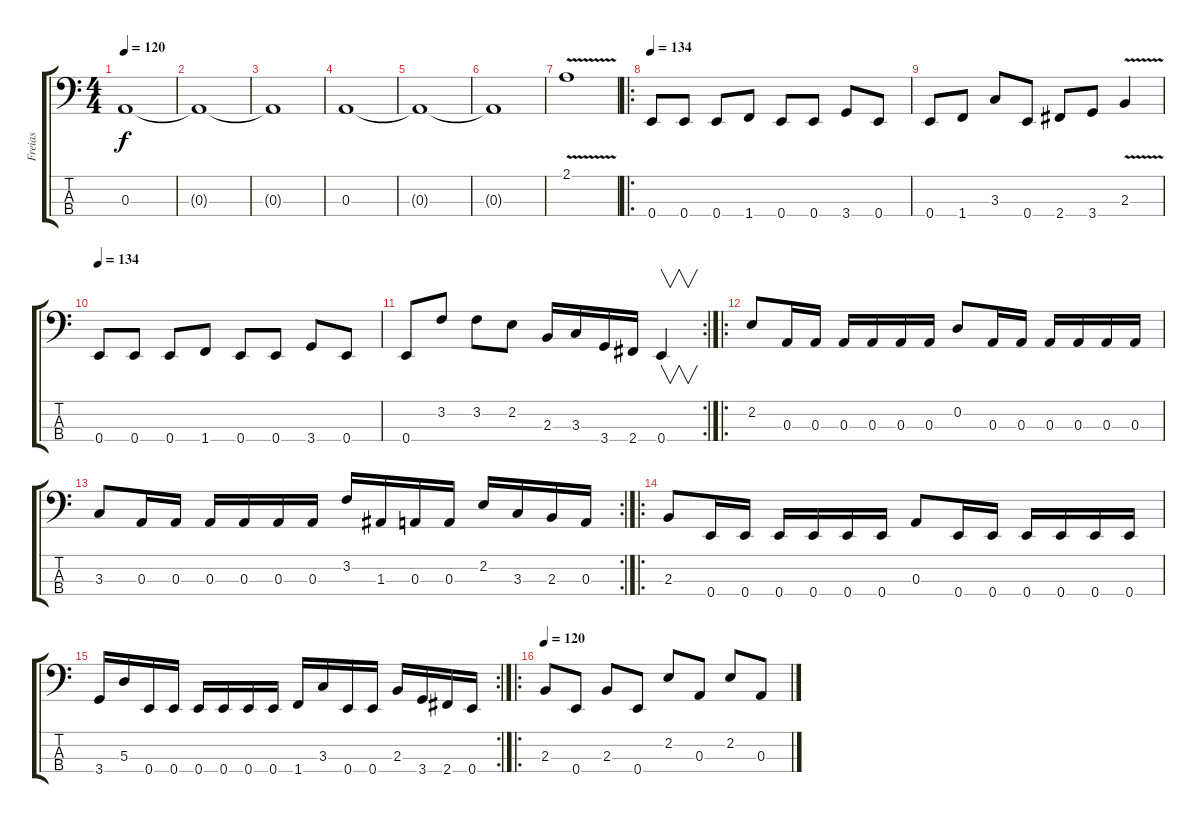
\track ("Freias" "Freias") {instrument electricbassfinger}
\staff {score tabs}
\tuning (G2 D2 A1 E1) {hide}
\ts (4 4)
\tempo 120
\clef f4
\ks c
0.3.1{dy f instrument electricbassfinger} |
0.3{t}.1 |
0.3{t}.1 |
0.3.1 |
0.3{t}.1 |
0.3{t}.1 |
2.1{v}.1 |
\ro
\tempo 134
0.4.8 0.4.8 0.4.8 1.4.8 0.4.8 0.4.8 3.4.8 0.4.8 |
0.4.8 1.4.8 3.3.8 0.4.8 2.4.8 3.4.8 2.3{v}.4 |
\tempo 134
0.4.8 0.4.8 0.4.8 1.4.8 0.4.8 0.4.8 3.4.8 0.4.8 |
\rc 2
0.4.8 3.2.8 3.2.8 2.2.8 2.3.16 3.3.16 3.4.16 2.4.16 0.4.4{v} |
\ro
2.2.8 0.3.16 0.3.16 0.3.16 0.3.16 0.3.16 0.3.16 0.2.8 0.3.16 0.3.16 0.3.16 0.3.16 0.3.16 0.3.16 |
\rc 2
3.3.8 0.3.16 0.3.16 0.3.16 0.3.16 0.3.16 0.3.16 3.2.16 1.3.16 0.3.16 0.3.16 2.2.16 3.3.16 2.3.16 0.3.16 |
\ro
2.3.8 0.4.16 0.4.16 0.4.16 0.4.16 0.4.16 0.4.16 0.3.8 0.4.16 0.4.16 0.4.16 0.4.16 0.4.16 0.4.16 |
\rc 2
3.4.16 5.3.16 0.4.16 0.4.16 0.4.16 0.4.16 0.4.16 0.4.16 1.4.16 3.3.16 0.4.16 0.4.16 2.3.16 3.4.16 2.4.16 0.4.16 |
\ro
\tempo 120
2.3.8 0.4.8 2.3.8 0.4.8 2.2.8 0.3.8 2.2.8 0.3.8
